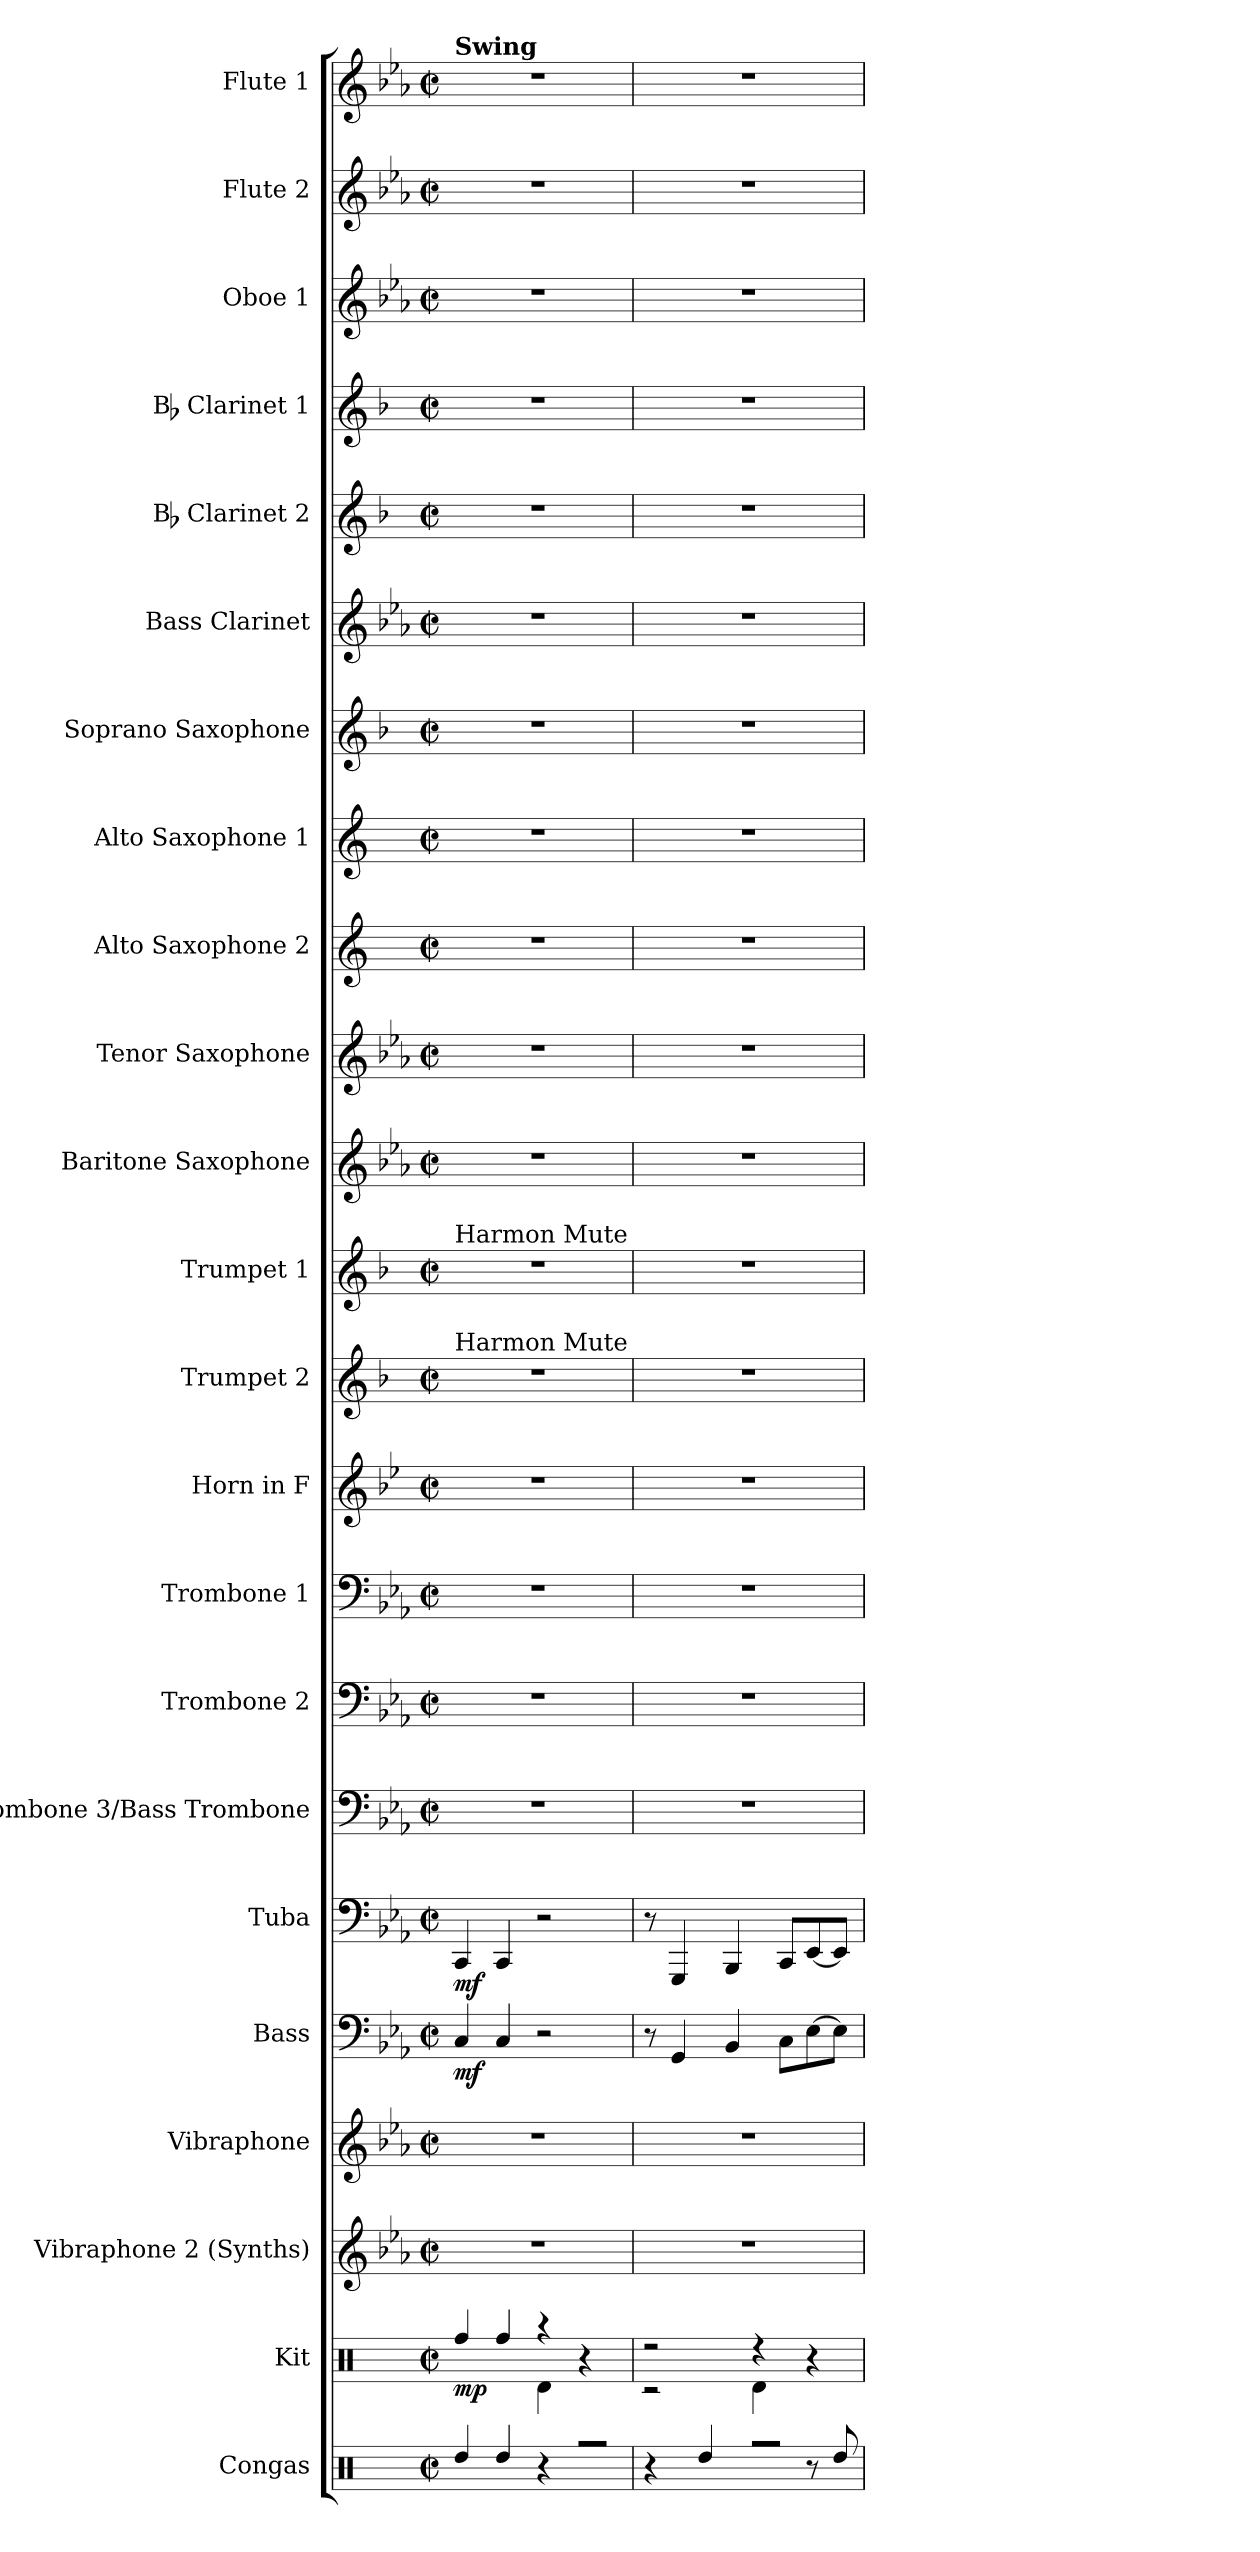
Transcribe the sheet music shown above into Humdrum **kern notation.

**kern	**kern	**dynam	**kern	**kern	**kern	**dynam	**kern	**dynam	**kern	**kern	**kern	**kern	**kern	**kern	**kern	**kern	**kern	**kern	**kern	**kern	**kern	**kern	**kern	**kern	**kern
*part23	*part22	*part22	*part21	*part20	*part19	*part19	*part18	*part18	*part17	*part16	*part15	*part14	*part13	*part12	*part11	*part10	*part9	*part8	*part7	*part6	*part5	*part4	*part3	*part2	*part1
*staff23	*staff22	*staff22	*staff21	*staff20	*staff19	*staff19	*staff18	*staff18	*staff17	*staff16	*staff15	*staff14	*staff13	*staff12	*staff11	*staff10	*staff9	*staff8	*staff7	*staff6	*staff5	*staff4	*staff3	*staff2	*staff1
*I"Congas	*I"Kit	*	*I"Vibraphone 2 (Synths)	*I"Vibraphone	*I"Bass	*	*I"Tuba	*	*I"Trombone 3/Bass Trombone	*I"Trombone 2	*I"Trombone 1	*I"Horn in F	*I"Trumpet 2	*I"Trumpet 1	*I"Baritone Saxophone	*I"Tenor Saxophone	*I"Alto Saxophone 2	*I"Alto Saxophone 1	*I"Soprano Saxophone	*I"Bass Clarinet	*I"Bb Clarinet 2	*I"Bb Clarinet 1	*I"Oboe 1	*I"Flute 2	*I"Flute 1
*I'Cgs	*	*	*I'Vib. 2 (Syn)	*I'Vib.	*I'Bs.	*	*I'Tba.	*	*I'Tbn. 3/Bs. Tbn	*I'Tbn. 2	*I'Tbn. 1	*I'Hn. in F	*I'Tpt 2	*I'Tpt 1	*I'Bar. Sax.	*I'T. Sax.	*I'A. Sax. 2	*I'A. Sax. 1	*I'S. Sax.	*I'B. Cl.	*I'Bb Cl. 2	*I'Bb Cl. 1	*I'Ob. 1	*I'Fl. 2	*I'Fl. 1
*clefX	*clefX	*	*clefG2	*clefG2	*clefF4	*	*clefF4	*	*clefF4	*clefF4	*clefF4	*clefG2	*clefG2	*clefG2	*clefG2	*clefG2	*clefG2	*clefG2	*clefG2	*clefG2	*clefG2	*clefG2	*clefG2	*clefG2	*clefG2
*	*	*	*	*	*ITrd7c12	*	*	*	*	*	*	*ITrd4c7	*ITrd1c2	*ITrd1c2	*ITrd12c21	*ITrd8c14	*ITrd5c9	*ITrd5c9	*ITrd1c2	*ITrd8c14	*ITrd1c2	*ITrd1c2	*	*	*
*k[]	*k[]	*	*k[b-e-a-]	*k[b-e-a-]	*k[b-e-a-]	*	*k[b-e-a-]	*	*k[b-e-a-]	*k[b-e-a-]	*k[b-e-a-]	*k[b-e-a-]	*k[b-e-a-]	*k[b-e-a-]	*k[b-e-a-]	*k[b-e-a-]	*k[b-e-a-]	*k[b-e-a-]	*k[b-e-a-]	*k[b-e-a-]	*k[b-e-a-]	*k[b-e-a-]	*k[b-e-a-]	*k[b-e-a-]	*k[b-e-a-]
*M2/2	*M2/2	*	*M2/2	*M2/2	*M2/2	*	*M2/2	*	*M2/2	*M2/2	*M2/2	*M2/2	*M2/2	*M2/2	*M2/2	*M2/2	*M2/2	*M2/2	*M2/2	*M2/2	*M2/2	*M2/2	*M2/2	*M2/2	*M2/2
*met(c|)	*met(c|)	*	*met(c|)	*met(c|)	*met(c|)	*	*met(c|)	*	*met(c|)	*met(c|)	*met(c|)	*met(c|)	*met(c|)	*met(c|)	*met(c|)	*met(c|)	*met(c|)	*met(c|)	*met(c|)	*met(c|)	*met(c|)	*met(c|)	*met(c|)	*met(c|)	*met(c|)
*MM220	*MM220	*	*MM220	*MM220	*MM220	*	*MM220	*	*MM220	*MM220	*MM220	*MM220	*MM220	*MM220	*MM220	*MM220	*MM220	*MM220	*MM220	*MM220	*MM220	*MM220	*MM220	*MM220	*MM220
=1	=1	=1	=1	=1	=1	=1	=1	=1	=1	=1	=1	=1	=1	=1	=1	=1	=1	=1	=1	=1	=1	=1	=1	=1	=1
*	*^	*	*	*	*	*	*	*	*	*	*	*	*	*	*	*	*	*	*	*	*	*	*	*	*
!	!	!	!	!	!	!	!	!	!	!	!	!	!	!	!	!	!	!	!	!	!	!	!	!	!	!LO:TX:a:B:t=Swing
!	!	!	!	!	!	!	!	!	!	!	!	!	!	!	!LO:TX:a:t=Harmon Mute	!	!	!	!	!	!	!	!	!	!	!
!	!	!	!	!	!	!	!	!	!	!	!	!	!	!LO:TX:a:t=Harmon Mute	!	!	!	!	!	!	!	!	!	!	!	!
!	!	!	!LO:DY:b	!	!	!	!LO:DY:b	!	!LO:DY:b	!	!	!	!	!	!	!	!	!	!	!	!	!	!	!	!	!
4Rdd/	4Rff/	2ryy	mp	1r	1r	4CC/	mf	4CC/	mf	1r	1r	1r	1r	1r	1r	1r	1r	1r	1r	1r	1r	1r	1r	1r	1r	1r
4Rdd/	4Rff/	.	.	.	.	4CC/	.	4CC/	.	.	.	.	.	.	.	.	.	.	.	.	.	.	.	.	.	.
4r	4r	4Rd\	.	.	.	2r	.	2r	.	.	.	.	.	.	.	.	.	.	.	.	.	.	.	.	.	.
8R/L	4r	4ryy	.	.	.	.	.	.	.	.	.	.	.	.	.	.	.	.	.	.	.	.	.	.	.	.
8R/J	.	.	.	.	.	.	.	.	.	.	.	.	.	.	.	.	.	.	.	.	.	.	.	.	.	.
=2	=2	=2	=2	=2	=2	=2	=2	=2	=2	=2	=2	=2	=2	=2	=2	=2	=2	=2	=2	=2	=2	=2	=2	=2	=2	=2
4r	2r	2r	.	1r	1r	8r	.	8r	.	1r	1r	1r	1r	1r	1r	1r	1r	1r	1r	1r	1r	1r	1r	1r	1r	1r
.	.	.	.	.	.	4GGG/	.	4GGG/	.	.	.	.	.	.	.	.	.	.	.	.	.	.	.	.	.	.
4Rdd/	.	.	.	.	.	.	.	.	.	.	.	.	.	.	.	.	.	.	.	.	.	.	.	.	.	.
.	.	.	.	.	.	4BBB-/	.	4BBB-/	.	.	.	.	.	.	.	.	.	.	.	.	.	.	.	.	.	.
8R/L	4r	4Rd\	.	.	.	.	.	.	.	.	.	.	.	.	.	.	.	.	.	.	.	.	.	.	.	.
8R/J	.	.	.	.	.	8CC\L	.	8CC/L	.	.	.	.	.	.	.	.	.	.	.	.	.	.	.	.	.	.
8r	4r	4ryy	.	.	.	[8EE-\	.	[8EE-/	.	.	.	.	.	.	.	.	.	.	.	.	.	.	.	.	.	.
8Rdd/	.	.	.	.	.	8EE-\J]	.	8EE-/J]	.	.	.	.	.	.	.	.	.	.	.	.	.	.	.	.	.	.
*	*v	*v	*	*	*	*	*	*	*	*	*	*	*	*	*	*	*	*	*	*	*	*	*	*	*	*
=	=	=	=	=	=	=	=	=	=	=	=	=	=	=	=	=	=	=	=	=	=	=	=	=	=
*-	*-	*-	*-	*-	*-	*-	*-	*-	*-	*-	*-	*-	*-	*-	*-	*-	*-	*-	*-	*-	*-	*-	*-	*-	*-
